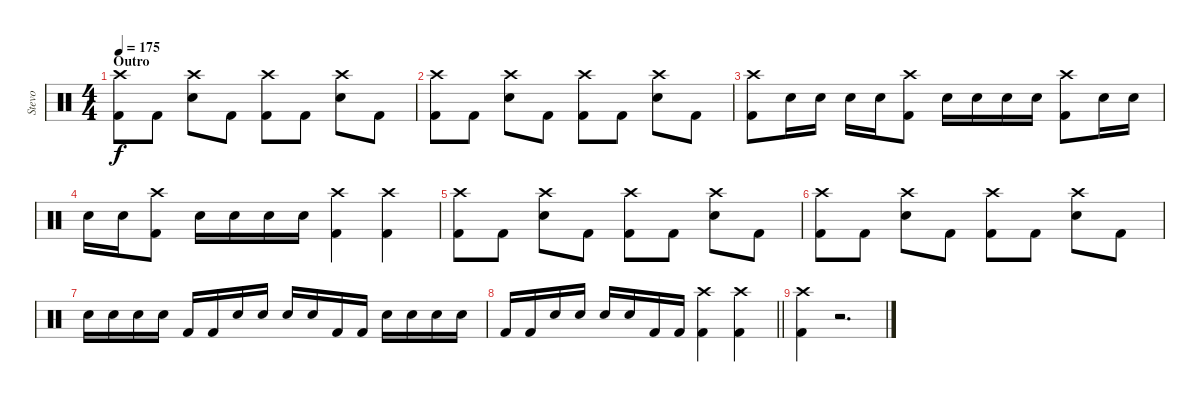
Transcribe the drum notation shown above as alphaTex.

\track ("Stevo" "Stevo") {instrument percussion}
\staff {score}
\articulation defaults
\ts (4 4)
\section ("" "Outro")
\tempo 175
\clef neutral
\ks c
("Crash high (hit)" "Kick (hit) 2").8{dy f} "Kick (hit) 2".8 ("Crash high (hit)" "Snare (hit) 2").8 "Kick (hit) 2".8 ("Crash high (hit)" "Kick (hit) 2").8 "Kick (hit) 2".8 ("Crash high (hit)" "Snare (hit) 2").8 "Kick (hit) 2".8 |
("Crash high (hit)" "Kick (hit) 2").8 "Kick (hit) 2".8 ("Crash high (hit)" "Snare (hit) 2").8 "Kick (hit) 2".8 ("Crash high (hit)" "Kick (hit) 2").8 "Kick (hit) 2".8 ("Crash high (hit)" "Snare (hit) 2").8 "Kick (hit) 2".8 |
("Crash high (hit)" "Kick (hit) 2").8 "Snare (hit) 2".16 "Snare (hit) 2".16 "Snare (hit) 2".16 "Snare (hit) 2".16 ("Crash high (hit)" "Kick (hit) 2").8 "Snare (hit) 2".16 "Snare (hit) 2".16 "Snare (hit) 2".16 "Snare (hit) 2".16 ("Crash high (hit)" "Kick (hit) 2").8 "Snare (hit) 2".16 "Snare (hit) 2".16 |
"Snare (hit) 2".16 "Snare (hit) 2".16 ("Crash high (hit)" "Kick (hit) 2").8 "Snare (hit) 2".16 "Snare (hit) 2".16 "Snare (hit) 2".16 "Snare (hit) 2".16 ("Crash high (hit)" "Kick (hit) 2").4 ("Crash high (hit)" "Kick (hit) 2").4 |
("Crash high (hit)" "Kick (hit) 2").8 "Kick (hit) 2".8 ("Crash high (hit)" "Snare (hit) 2").8 "Kick (hit) 2".8 ("Crash high (hit)" "Kick (hit) 2").8 "Kick (hit) 2".8 ("Crash high (hit)" "Snare (hit) 2").8 "Kick (hit) 2".8 |
("Crash high (hit)" "Kick (hit) 2").8 "Kick (hit) 2".8 ("Crash high (hit)" "Snare (hit) 2").8 "Kick (hit) 2".8 ("Crash high (hit)" "Kick (hit) 2").8 "Kick (hit) 2".8 ("Crash high (hit)" "Snare (hit) 2").8 "Kick (hit) 2".8 |
"Snare (hit) 2".16 "Snare (hit) 2".16 "Snare (hit) 2".16 "Snare (hit) 2".16 "Kick (hit) 2".16 "Kick (hit) 2".16 "Snare (hit) 2".16 "Snare (hit) 2".16 "Snare (hit) 2".16 "Snare (hit) 2".16 "Kick (hit) 2".16 "Kick (hit) 2".16 "Snare (hit) 2".16 "Snare (hit) 2".16 "Snare (hit) 2".16 "Snare (hit) 2".16 |
\barLineRight lightlight "Kick (hit) 2".16 "Kick (hit) 2".16 "Snare (hit) 2".16 "Snare (hit) 2".16 "Snare (hit) 2".16 "Snare (hit) 2".16 "Kick (hit) 2".16 "Kick (hit) 2".16
("Crash high (hit)" "Kick (hit) 2").4 ("Crash high (hit)" "Kick (hit) 2").4 |
("Crash high (hit)" "Kick (hit) 2").4 r.2{d}
